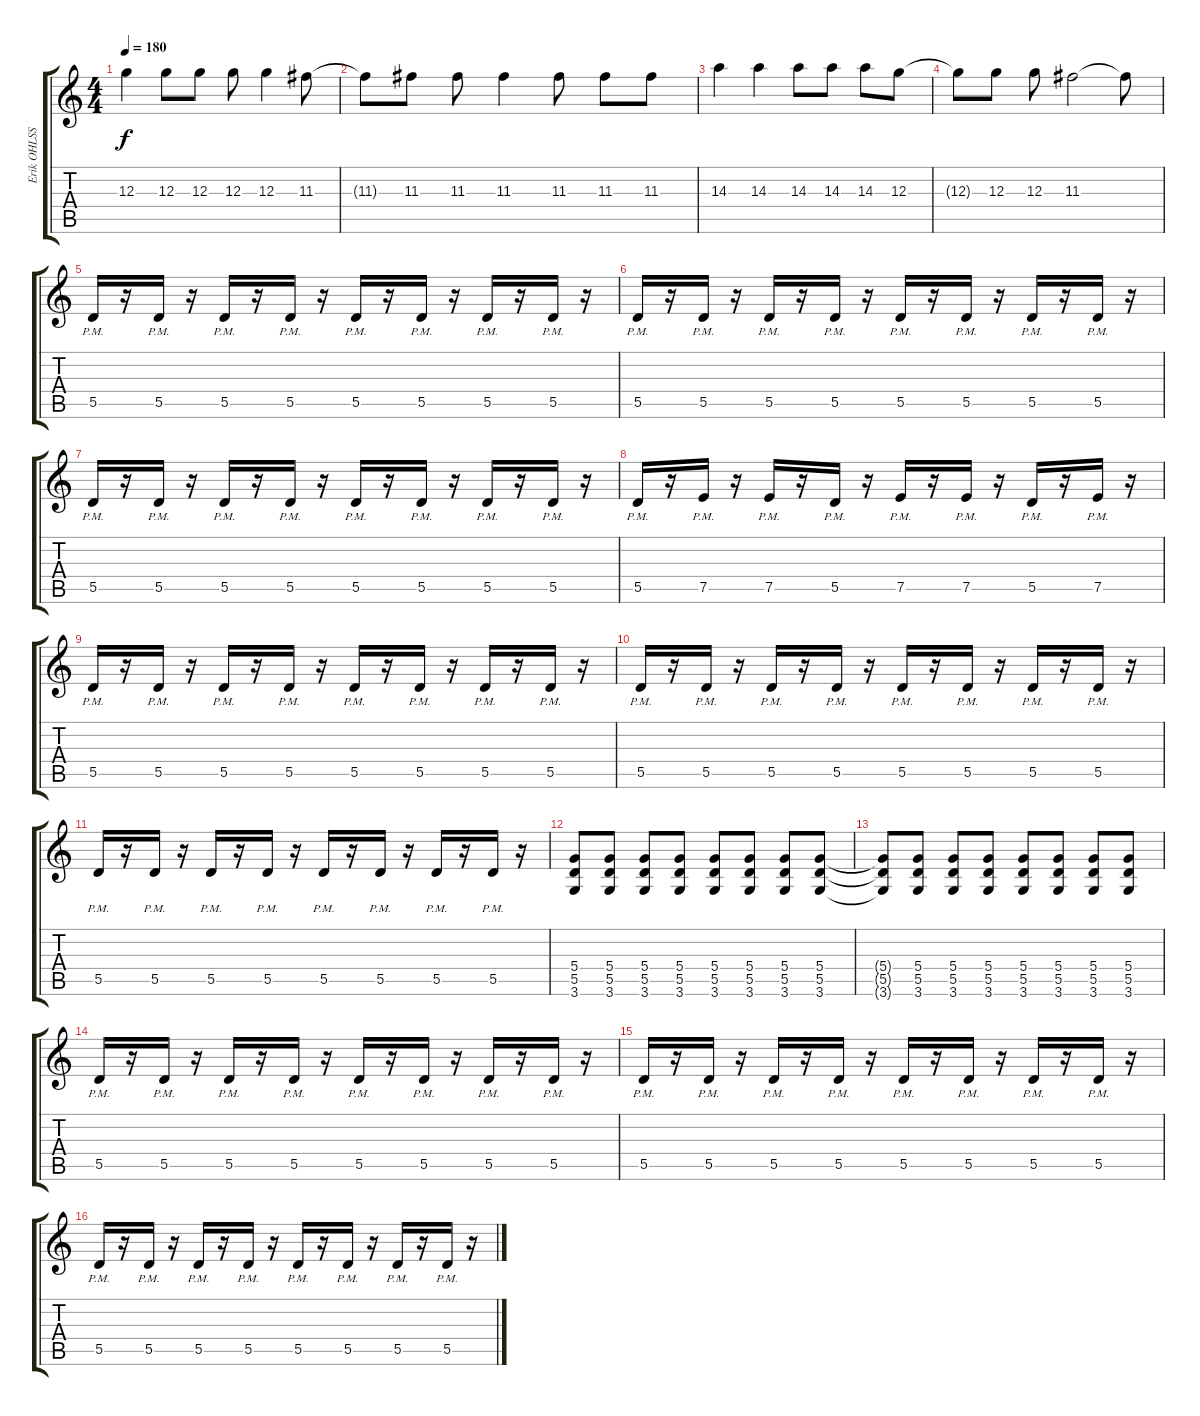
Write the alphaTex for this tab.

\track ("Erik OHLSSON" "Erik OHLSS") {instrument distortionguitar}
\staff {score tabs}
\tuning (E4 B3 G3 D3 A2 E2) {hide}
\ts (4 4)
\tempo 180
\clef g2
\ks c
12.3.4{dy f} 12.3.8 12.3.8 12.3.8 12.3.4 11.3.8 |
11.3{t}.8 11.3.8 11.3.8 11.3.4 11.3.8 11.3.8 11.3.8 |
14.3.4 14.3.4 14.3.8 14.3.8 14.3.8 12.3.8 |
12.3{t}.8 12.3.8 12.3.8 11.3.2 11.3{t}.8 |
5.5{pm}.16 r.16 5.5{pm}.16 r.16 5.5{pm}.16 r.16 5.5{pm}.16 r.16 5.5{pm}.16 r.16 5.5{pm}.16 r.16 5.5{pm}.16 r.16 5.5{pm}.16 r.16 |
5.5{pm}.16 r.16 5.5{pm}.16 r.16 5.5{pm}.16 r.16 5.5{pm}.16 r.16 5.5{pm}.16 r.16 5.5{pm}.16 r.16 5.5{pm}.16 r.16 5.5{pm}.16 r.16 |
5.5{pm}.16 r.16 5.5{pm}.16 r.16 5.5{pm}.16 r.16 5.5{pm}.16 r.16 5.5{pm}.16 r.16 5.5{pm}.16 r.16 5.5{pm}.16 r.16 5.5{pm}.16 r.16 |
5.5{pm}.16 r.16 7.5{pm}.16 r.16 7.5{pm}.16 r.16 5.5{pm}.16 r.16 7.5{pm}.16 r.16 7.5{pm}.16 r.16 5.5{pm}.16 r.16 7.5{pm}.16 r.16 |
5.5{pm}.16 r.16 5.5{pm}.16 r.16 5.5{pm}.16 r.16 5.5{pm}.16 r.16 5.5{pm}.16 r.16 5.5{pm}.16 r.16 5.5{pm}.16 r.16 5.5{pm}.16 r.16 |
5.5{pm}.16 r.16 5.5{pm}.16 r.16 5.5{pm}.16 r.16 5.5{pm}.16 r.16 5.5{pm}.16 r.16 5.5{pm}.16 r.16 5.5{pm}.16 r.16 5.5{pm}.16 r.16 |
5.5{pm}.16 r.16 5.5{pm}.16 r.16 5.5{pm}.16 r.16 5.5{pm}.16 r.16 5.5{pm}.16 r.16 5.5{pm}.16 r.16 5.5{pm}.16 r.16 5.5{pm}.16 r.16 |
(5.4 5.5 3.6).8 (5.4 5.5 3.6).8 (5.4 5.5 3.6).8 (5.4 5.5 3.6).8 (5.4 5.5 3.6).8 (5.4 5.5 3.6).8 (5.4 5.5 3.6).8 (5.4 5.5 3.6).8 |
(5.4{t} 5.5{t} 3.6{t}).8 (5.4 5.5 3.6).8 (5.4 5.5 3.6).8 (5.4 5.5 3.6).8 (5.4 5.5 3.6).8 (5.4 5.5 3.6).8 (5.4 5.5 3.6).8 (5.4 5.5 3.6).8 |
5.5{pm}.16 r.16 5.5{pm}.16 r.16 5.5{pm}.16 r.16 5.5{pm}.16 r.16 5.5{pm}.16 r.16 5.5{pm}.16 r.16 5.5{pm}.16 r.16 5.5{pm}.16 r.16 |
5.5{pm}.16 r.16 5.5{pm}.16 r.16 5.5{pm}.16 r.16 5.5{pm}.16 r.16 5.5{pm}.16 r.16 5.5{pm}.16 r.16 5.5{pm}.16 r.16 5.5{pm}.16 r.16 |
5.5{pm}.16 r.16 5.5{pm}.16 r.16 5.5{pm}.16 r.16 5.5{pm}.16 r.16 5.5{pm}.16 r.16 5.5{pm}.16 r.16 5.5{pm}.16 r.16 5.5{pm}.16 r.16
